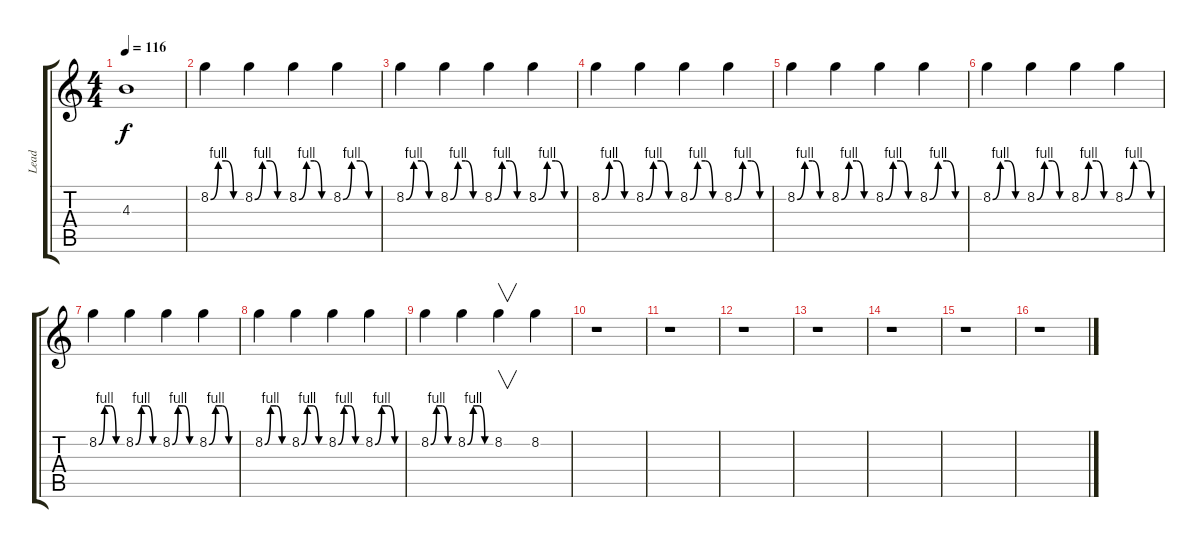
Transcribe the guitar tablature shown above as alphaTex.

\track ("Lead" "Lead") {instrument overdrivenguitar}
\staff {score tabs}
\tuning (E4 B3 G3 D3 A2 E2) {hide}
\ts (4 4)
\tempo 116
\clef g2
\ks c
4.3{t}.1{dy f} |
8.2{be (custom 0 0 15 4 30 4 45 0 60 0)}.4{volume 13} 8.2{be (custom 0 0 15 4 30 4 45 0 60 0)}.4 8.2{be (custom 0 0 15 4 30 4 45 0 60 0)}.4 8.2{be (custom 0 0 15 4 30 4 45 0 60 0)}.4 |
8.2{be (custom 0 0 15 4 30 4 45 0 60 0)}.4 8.2{be (custom 0 0 15 4 30 4 45 0 60 0)}.4 8.2{be (custom 0 0 15 4 30 4 45 0 60 0)}.4 8.2{be (custom 0 0 15 4 30 4 45 0 60 0)}.4 |
8.2{be (custom 0 0 15 4 30 4 45 0 60 0)}.4 8.2{be (custom 0 0 15 4 30 4 45 0 60 0)}.4 8.2{be (custom 0 0 15 4 30 4 45 0 60 0)}.4 8.2{be (custom 0 0 15 4 30 4 45 0 60 0)}.4 |
8.2{be (custom 0 0 15 4 30 4 45 0 60 0)}.4 8.2{be (custom 0 0 15 4 30 4 45 0 60 0)}.4 8.2{be (custom 0 0 15 4 30 4 45 0 60 0)}.4 8.2{be (custom 0 0 15 4 30 4 45 0 60 0)}.4 |
8.2{be (custom 0 0 15 4 30 4 45 0 60 0)}.4 8.2{be (custom 0 0 15 4 30 4 45 0 60 0)}.4 8.2{be (custom 0 0 15 4 30 4 45 0 60 0)}.4 8.2{be (custom 0 0 15 4 30 4 45 0 60 0)}.4 |
8.2{be (custom 0 0 15 4 30 4 45 0 60 0)}.4 8.2{be (custom 0 0 15 4 30 4 45 0 60 0)}.4 8.2{be (custom 0 0 15 4 30 4 45 0 60 0)}.4 8.2{be (custom 0 0 15 4 30 4 45 0 60 0)}.4 |
8.2{be (custom 0 0 15 4 30 4 45 0 60 0)}.4 8.2{be (custom 0 0 15 4 30 4 45 0 60 0)}.4 8.2{be (custom 0 0 15 4 30 4 45 0 60 0)}.4 8.2{be (custom 0 0 15 4 30 4 45 0 60 0)}.4 |
8.2{be (custom 0 0 15 4 30 4 45 0 60 0)}.4 8.2{be (custom 0 0 15 4 30 4 45 0 60 0)}.4 8.2.4{v} 8.2.4 |
r.1{volume 16} |
r.1 |
r.1 |
r.1 |
r.1 |
r.1 |
r.1
